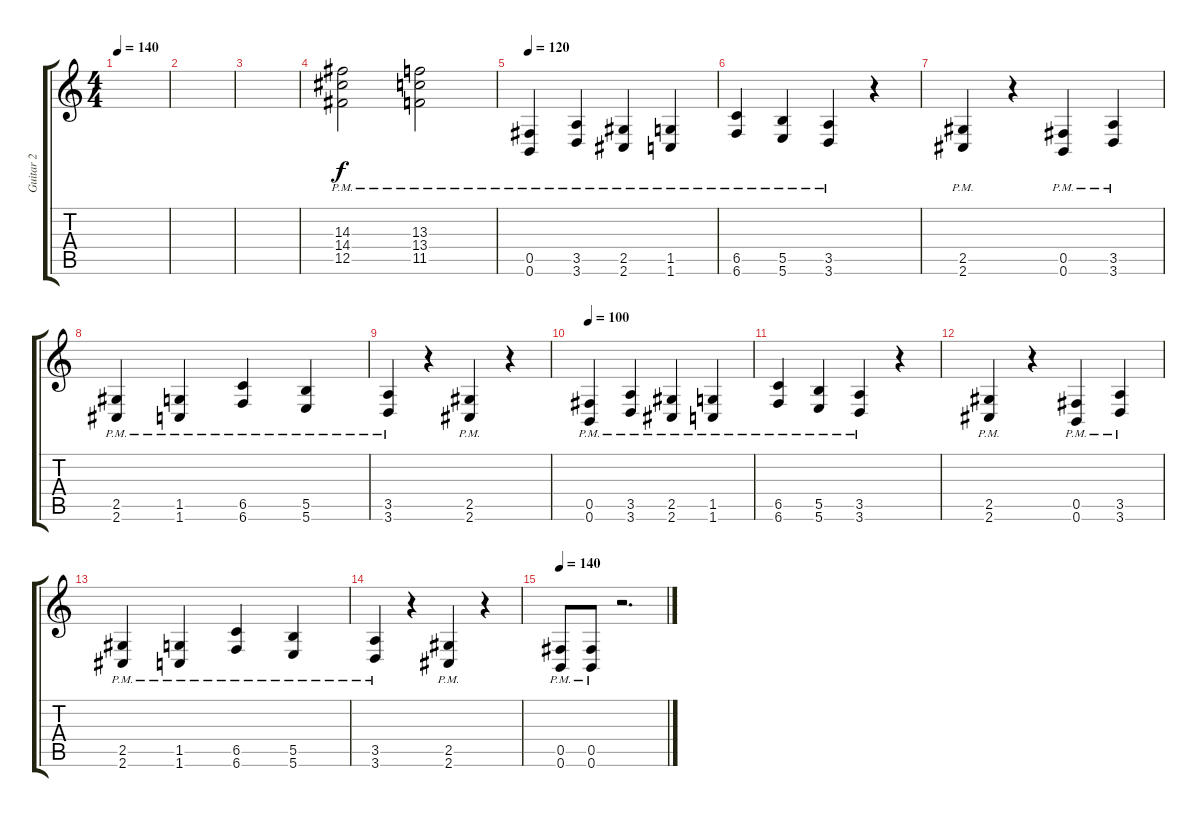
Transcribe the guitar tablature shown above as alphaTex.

\track ("Guitar 2" "Guitar 2") {instrument distortionguitar}
\staff {score tabs}
\tuning (Db4 Ab3 E3 B2 Gb2 B1) {hide}
\ts (4 4)
\tempo 140
\clef g2
\ks c
|
|
|
(14.3{pm} 14.4{pm} 12.5{pm}).2 (13.3{pm} 13.4{pm} 11.5{pm}).2 |
\tempo 120
(0.5{pm} 0.6{pm}).4 (3.5{pm} 3.6{pm}).4 (2.5{pm} 2.6{pm}).4 (1.5{pm} 1.6{pm}).4 |
(6.5{pm} 6.6{pm}).4 (5.5{pm} 5.6{pm}).4 (3.5{pm} 3.6{pm}).4 r.4 |
(2.5{pm} 2.6{pm}).4 r.4 (0.5{pm} 0.6{pm}).4 (3.5{pm} 3.6{pm}).4 |
(2.5{pm} 2.6{pm}).4 (1.5{pm} 1.6{pm}).4 (6.5{pm} 6.6{pm}).4 (5.5{pm} 5.6{pm}).4 |
(3.5{pm} 3.6{pm}).4 r.4 (2.5{pm} 2.6{pm}).4 r.4 |
\tempo 100
(0.5{pm} 0.6{pm}).4 (3.5{pm} 3.6{pm}).4 (2.5{pm} 2.6{pm}).4 (1.5{pm} 1.6{pm}).4 |
(6.5{pm} 6.6{pm}).4 (5.5{pm} 5.6{pm}).4 (3.5{pm} 3.6{pm}).4 r.4 |
(2.5{pm} 2.6{pm}).4 r.4 (0.5{pm} 0.6{pm}).4 (3.5{pm} 3.6{pm}).4 |
(2.5{pm} 2.6{pm}).4 (1.5{pm} 1.6{pm}).4 (6.5{pm} 6.6{pm}).4 (5.5{pm} 5.6{pm}).4 |
(3.5{pm} 3.6{pm}).4 r.4 (2.5{pm} 2.6{pm}).4 r.4 |
\tempo 140
(0.5{pm} 0.6{pm}).8 (0.5{pm} 0.6{pm}).8 r.2{d}
